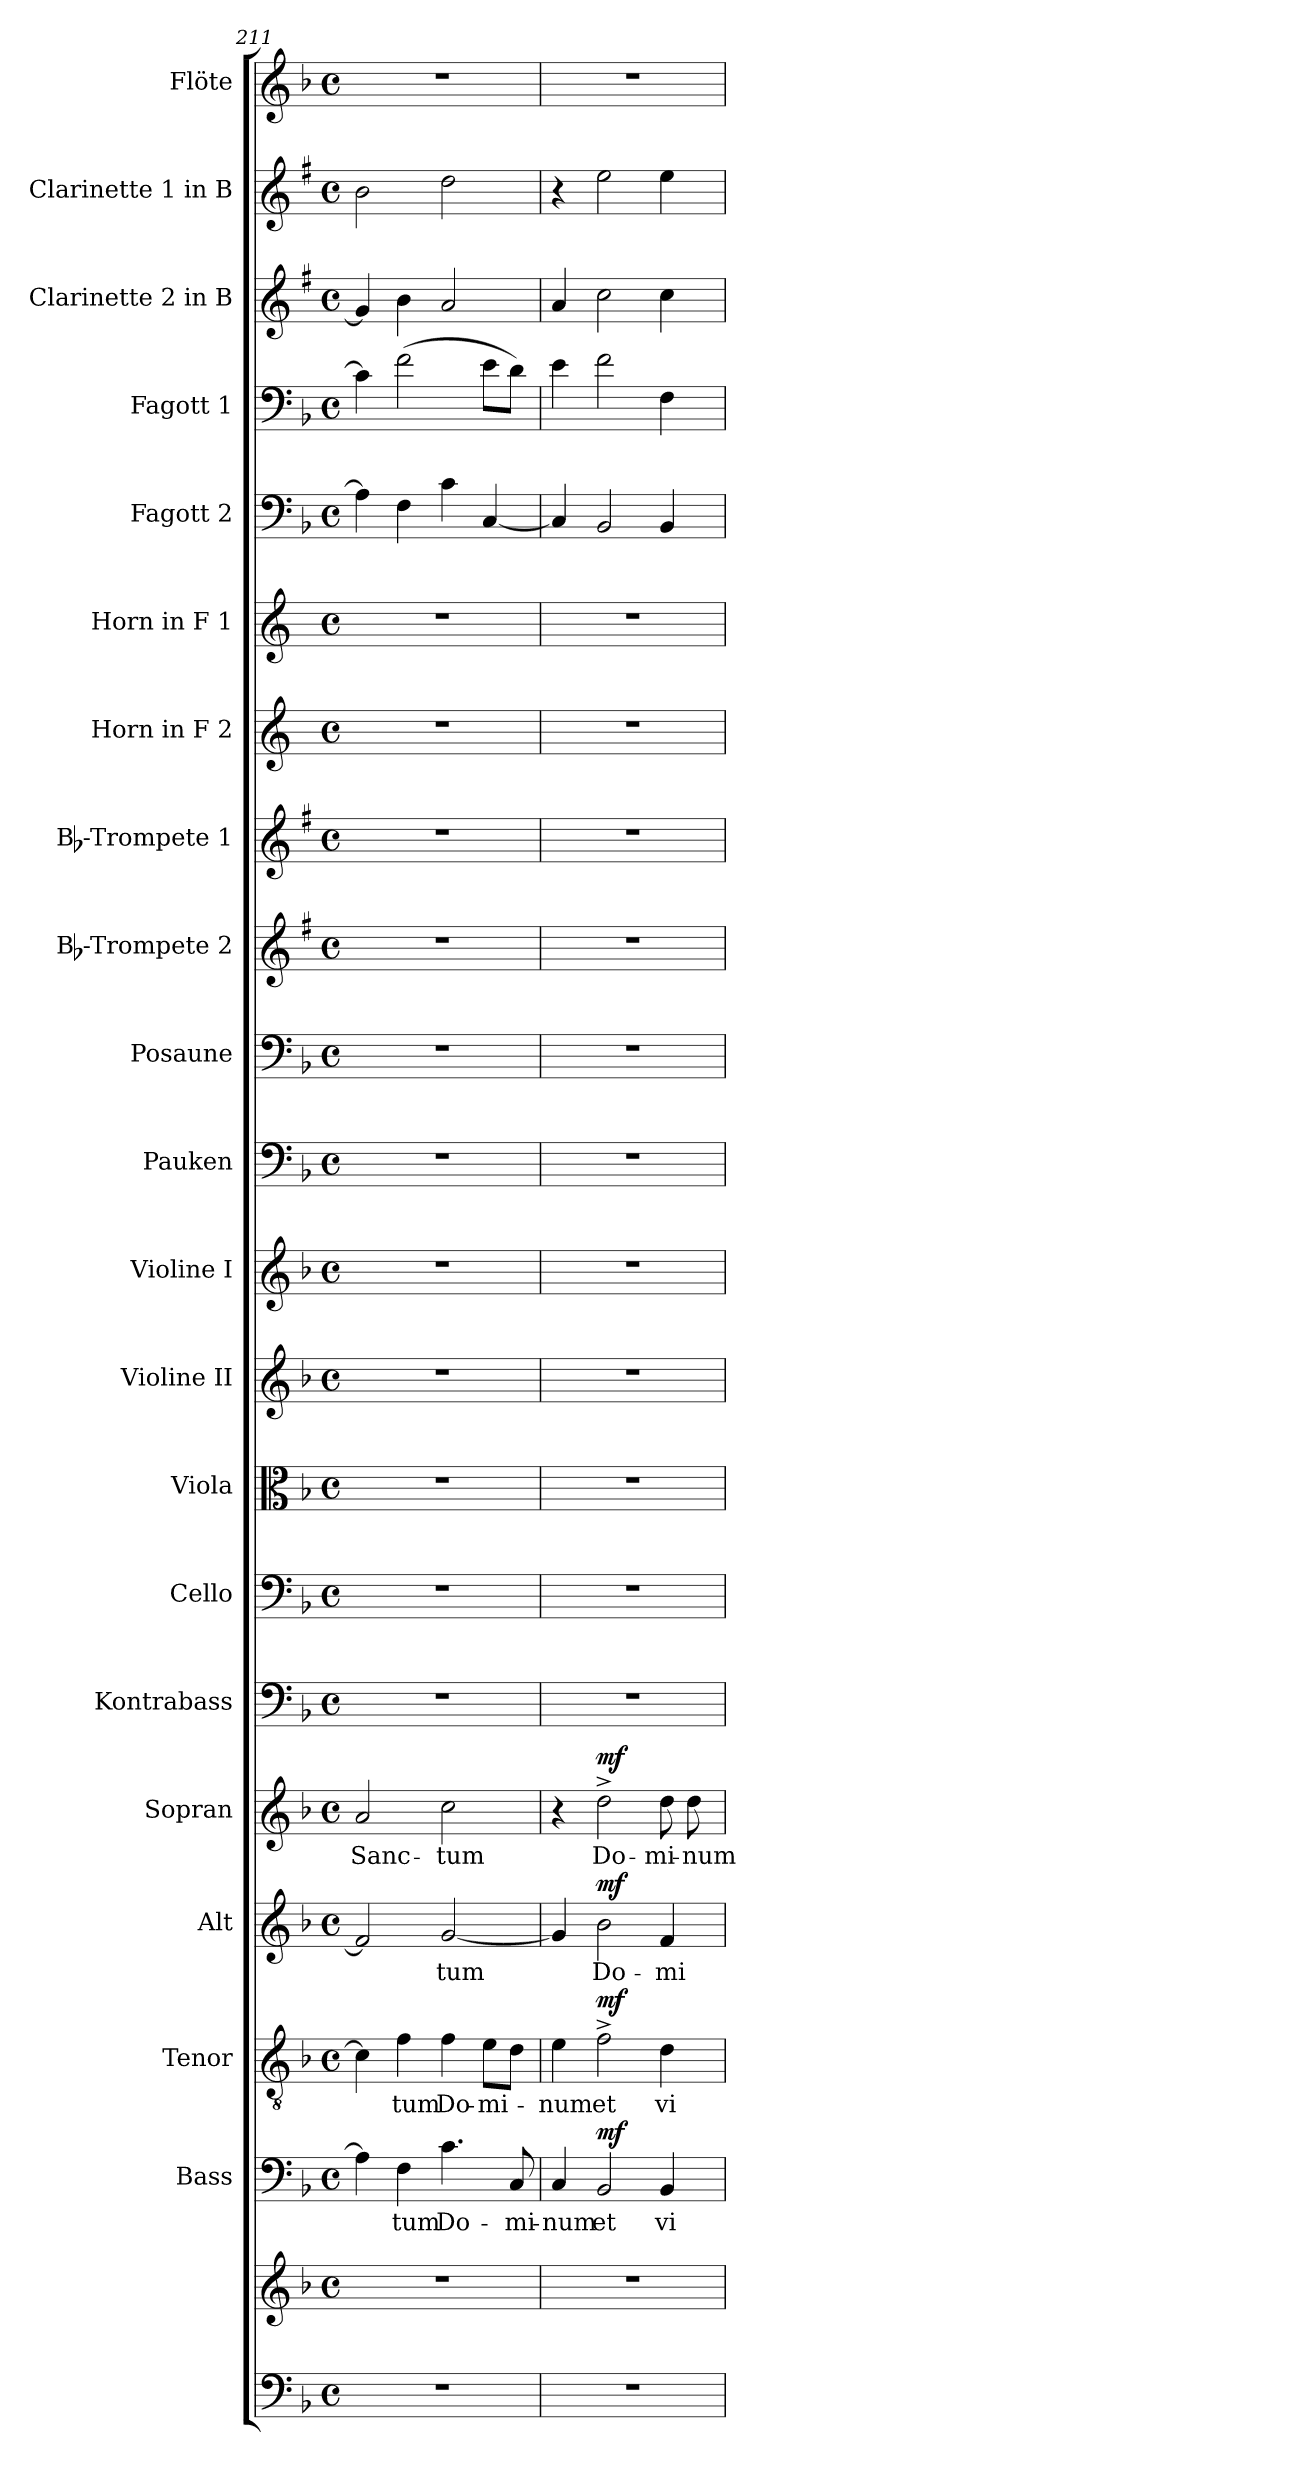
**kern	**kern	**kern	**text	**dynam	**kern	**text	**dynam	**kern	**text	**dynam	**kern	**text	**dynam	**kern	**kern	**kern	**kern	**kern	**kern	**kern	**kern	**kern	**kern	**kern	**kern	**kern	**kern	**kern	**kern
*part21	*part21	*part20	*part20	*part20	*part19	*part19	*part19	*part18	*part18	*part18	*part17	*part17	*part17	*part16	*part15	*part14	*part13	*part12	*part11	*part10	*part9	*part8	*part7	*part6	*part5	*part4	*part3	*part2	*part1
*staff22	*staff21	*staff20	*staff20	*staff20	*staff19	*staff19	*staff19	*staff18	*staff18	*staff18	*staff17	*staff17	*staff17	*staff16	*staff15	*staff14	*staff13	*staff12	*staff11	*staff10	*staff9	*staff8	*staff7	*staff6	*staff5	*staff4	*staff3	*staff2	*staff1
*	*	*I"Bass	*	*	*I"Tenor	*	*	*I"Alt	*	*	*I"Sopran	*	*	*I"Kontrabass	*I"Cello	*I"Viola	*I"Violine II	*I"Violine I	*I"Pauken	*I"Posaune	*I"Bb-Trompete 2	*I"Bb-Trompete 1	*I"Horn in F 2	*I"Horn in F 1	*I"Fagott 2	*I"Fagott 1	*I"Clarinette 2 in B	*I"Clarinette 1 in B	*I"Flöte
*	*	*I'B.	*	*	*I'T.	*	*	*I'A.	*	*	*I'S.	*	*	*I'Kb.	*	*I'Vla.	*I'Vl. II	*I'Vl. I	*I'Pk.	*I'Pos.	*I'Bb Trp. 2	*I'Bb Trp. 1	*	*	*I'Fg. 2	*I'Fg. 1	*I'Clar. 2	*I'Clar.1	*I'Fl.
!!LO:PB:g=z
*clefF4	*clefG2	*clefF4	*	*	*clefGv2	*	*	*clefG2	*	*	*clefG2	*	*	*clefF4	*clefF4	*clefC3	*clefG2	*clefG2	*clefF4	*clefF4	*clefG2	*clefG2	*clefG2	*clefG2	*clefF4	*clefF4	*clefG2	*clefG2	*clefG2
*	*	*	*	*	*	*	*	*	*	*	*	*	*	*ITrd7c12	*	*	*	*	*	*	*ITrd1c2	*ITrd1c2	*ITrd4c7	*ITrd4c7	*	*	*ITrd1c2	*ITrd1c2	*
*k[b-]	*k[b-]	*k[b-]	*	*	*k[b-]	*	*	*k[b-]	*	*	*k[b-]	*	*	*k[b-]	*k[b-]	*k[b-]	*k[b-]	*k[b-]	*k[b-]	*k[b-]	*k[b-]	*k[b-]	*k[b-]	*k[b-]	*k[b-]	*k[b-]	*k[b-]	*k[b-]	*k[b-]
*F:	*F:	*F:	*	*	*F:	*	*	*F:	*	*	*F:	*	*	*F:	*F:	*F:	*F:	*F:	*F:	*F:	*F:	*F:	*F:	*F:	*F:	*F:	*F:	*F:	*F:
*M4/4	*M4/4	*M4/4	*	*	*M4/4	*	*	*M4/4	*	*	*M4/4	*	*	*M4/4	*M4/4	*M4/4	*M4/4	*M4/4	*M4/4	*M4/4	*M4/4	*M4/4	*M4/4	*M4/4	*M4/4	*M4/4	*M4/4	*M4/4	*M4/4
*met(c)	*met(c)	*met(c)	*	*	*met(c)	*	*	*met(c)	*	*	*met(c)	*	*	*met(c)	*met(c)	*met(c)	*met(c)	*met(c)	*met(c)	*met(c)	*met(c)	*met(c)	*met(c)	*met(c)	*met(c)	*met(c)	*met(c)	*met(c)	*met(c)
=211	=211	=211	=211	=211	=211	=211	=211	=211	=211	=211	=211	=211	=211	=211	=211	=211	=211	=211	=211	=211	=211	=211	=211	=211	=211	=211	=211	=211	=211
!	!	!	!	!	!	!	!	!	!	!	!	!LO:LY:b	!	!	!	!	!	!	!	!	!	!	!	!	!	!	!	!	!
1r	1r	4A\]	.	.	4c\]	.	.	2f/]	.	.	2a/	Sanc-	.	1r	1r	1r	1r	1r	1r	1r	1r	1r	1r	1r	4A\]	4c\]	4f/]	2a\	1r
!	!	!	!LO:LY:b	!	!	!LO:LY:b	!	!	!	!	!	!	!	!	!	!	!	!	!	!	!	!	!	!	!	!	!	!	!
.	.	4F\	-tum	.	4f\	-tum	.	.	.	.	.	.	.	.	.	.	.	.	.	.	.	.	.	.	4F\	(>2f\	4a\	.	.
!	!	!	!LO:LY:b	!	!	!LO:LY:b	!	!	!LO:LY:b	!	!	!LO:LY:b	!	!	!	!	!	!	!	!	!	!	!	!	!	!	!	!	!
.	.	4.c\	Do-	.	4f\	Do-	.	[2g/	-tum	.	2cc\	-tum	.	.	.	.	.	.	.	.	.	.	.	.	4c\	.	2g/	2cc\	.
!	!	!	!	!	!	!LO:LY:b	!	!	!	!	!	!	!	!	!	!	!	!	!	!	!	!	!	!	!	!	!	!	!
.	.	.	.	.	8e\L	-mi-	.	.	.	.	.	.	.	.	.	.	.	.	.	.	.	.	.	.	[4C/	8e\L	.	.	.
!	!	!	!LO:LY:b	!	!	!	!	!	!	!	!	!	!	!	!	!	!	!	!	!	!	!	!	!	!	!	!	!	!
.	.	8C/	-mi-	.	8d\J	.	.	.	.	.	.	.	.	.	.	.	.	.	.	.	.	.	.	.	.	8d\J)	.	.	.
=212	=212	=212	=212	=212	=212	=212	=212	=212	=212	=212	=212	=212	=212	=212	=212	=212	=212	=212	=212	=212	=212	=212	=212	=212	=212	=212	=212	=212	=212
!	!	!	!LO:LY:b	!	!	!LO:LY:b	!	!	!	!	!	!	!	!	!	!	!	!	!	!	!	!	!	!	!	!	!	!	!
1r	1r	4C/	-num	.	4e\	-num	.	4g/]	.	.	4r	.	.	1r	1r	1r	1r	1r	1r	1r	1r	1r	1r	1r	4C/]	4e\	4g/	4r	1r
!	!	!	!LO:LY:b	!LO:DY:a	!	!LO:LY:b	!LO:DY:a	!	!LO:LY:b	!LO:DY:a	!	!LO:LY:b	!LO:DY:a	!	!	!	!	!	!	!	!	!	!	!	!	!	!	!	!
.	.	2BB-/	et	mf	2f^>\	et	mf	2b-\	Do-	mf	2dd^>\	Do-	mf	.	.	.	.	.	.	.	.	.	.	.	2BB-/	2f\	2b-\	2dd\	.
!	!	!	!LO:LY:b	!	!	!LO:LY:b	!	!	!LO:LY:b	!	!	!LO:LY:b	!	!	!	!	!	!	!	!	!	!	!	!	!	!	!	!	!
.	.	4BB-/	vi-	.	4d\	vi-	.	4f/	-mi-	.	8dd\	-mi-	.	.	.	.	.	.	.	.	.	.	.	.	4BB-/	4F\	4b-\	4dd\	.
!	!	!	!	!	!	!	!	!	!	!	!	!LO:LY:b	!	!	!	!	!	!	!	!	!	!	!	!	!	!	!	!	!
.	.	.	.	.	.	.	.	.	.	.	8dd\	-num	.	.	.	.	.	.	.	.	.	.	.	.	.	.	.	.	.
=	=	=	=	=	=	=	=	=	=	=	=	=	=	=	=	=	=	=	=	=	=	=	=	=	=	=	=	=	=
*-	*-	*-	*-	*-	*-	*-	*-	*-	*-	*-	*-	*-	*-	*-	*-	*-	*-	*-	*-	*-	*-	*-	*-	*-	*-	*-	*-	*-	*-
